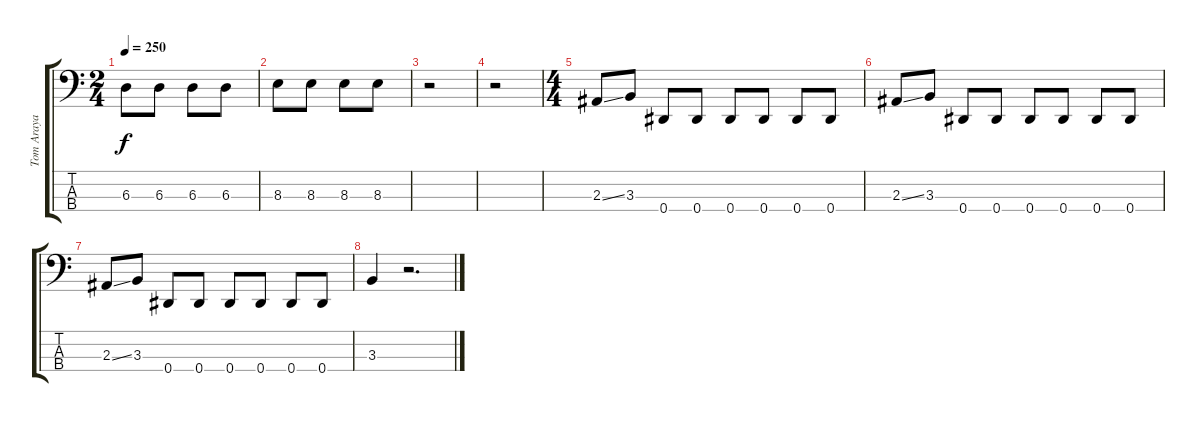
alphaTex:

\track ("Tom Araya" "Tom Araya") {instrument electricbasspick}
\staff {score tabs}
\tuning (Gb2 Db2 Ab1 Eb1) {hide}
\ts (2 4)
\tempo 250
\clef f4
\ks c
6.3.8{dy f} 6.3.8 6.3.8 6.3.8 |
8.3.8 8.3.8 8.3.8 8.3.8 |
r.2 |
r.2 |
\ts (4 4)
2.3{ss}.8 3.3.8 0.4.8 0.4.8 0.4.8 0.4.8 0.4.8 0.4.8 |
2.3{ss}.8 3.3.8 0.4.8 0.4.8 0.4.8 0.4.8 0.4.8 0.4.8 |
2.3{ss}.8 3.3.8 0.4.8 0.4.8 0.4.8 0.4.8 0.4.8 0.4.8 |
3.3.4 r.2{d}
